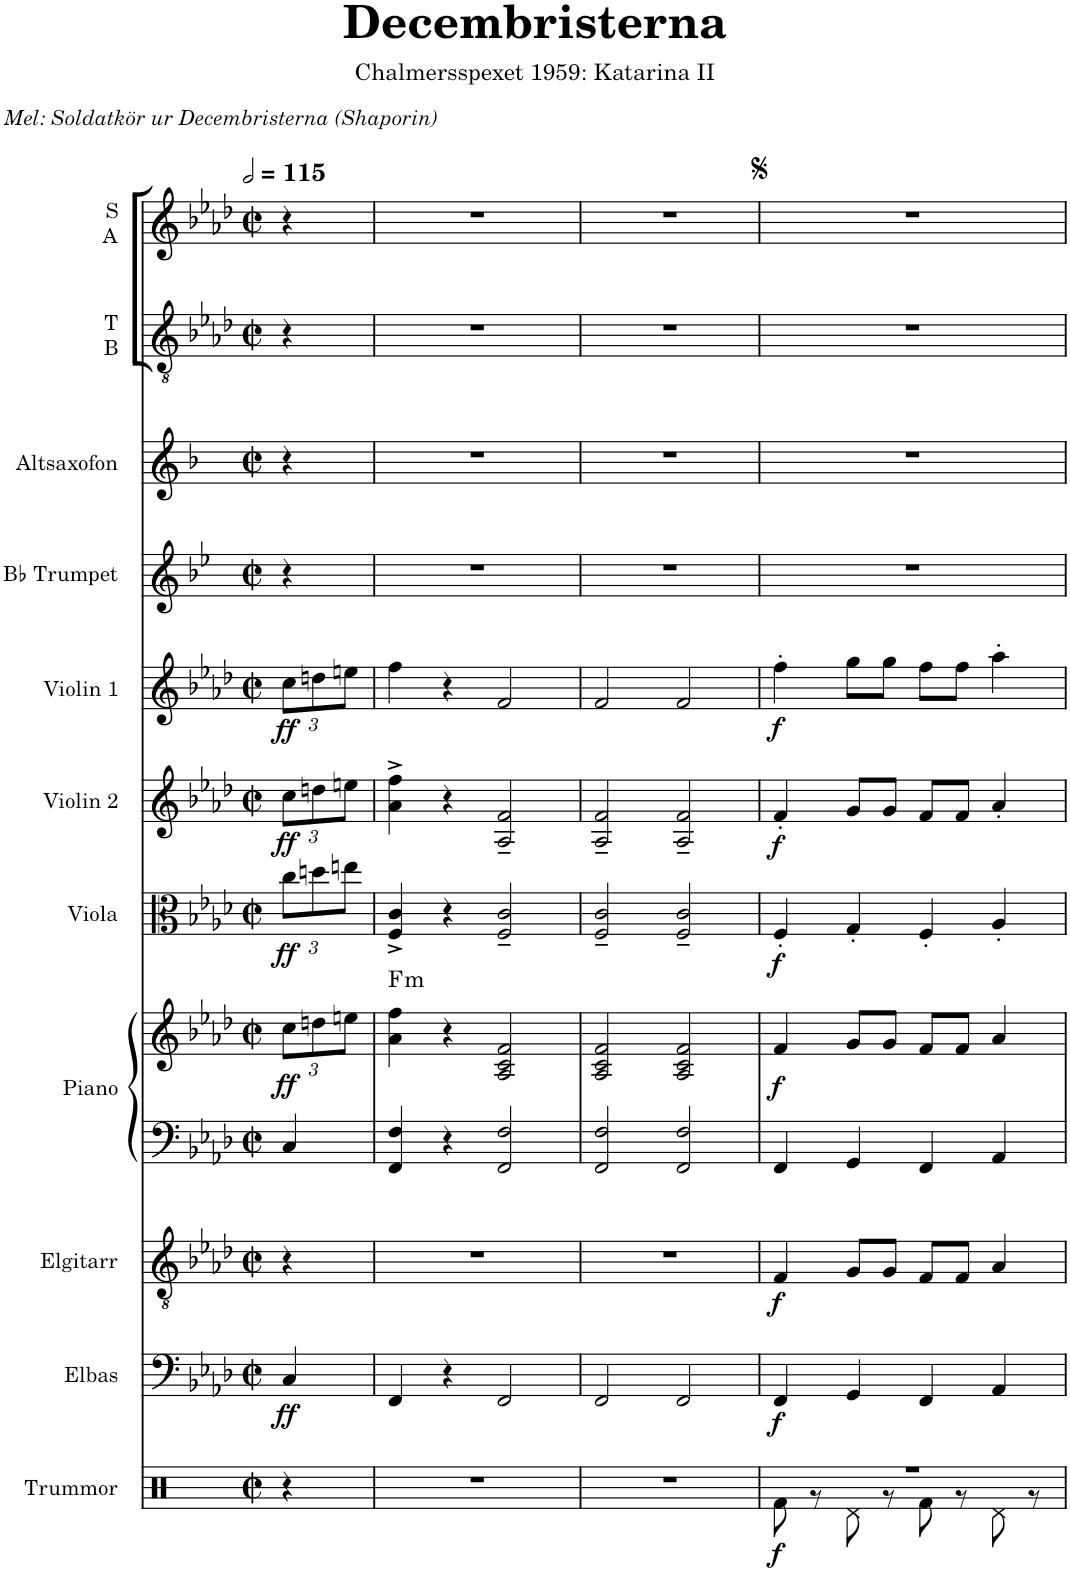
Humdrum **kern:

**kern	**dynam	**kern	**dynam	**kern	**dynam	**kern	**kern	**dynam	**harte	**kern	**dynam	**kern	**dynam	**kern	**dynam	**kern	**kern	**kern	**kern
*part11	*part11	*part10	*part10	*part9	*part9	*part8	*part8	*part8	*part8	*part7	*part7	*part6	*part6	*part5	*part5	*part4	*part3	*part2	*part1
*staff12	*staff12	*staff11	*staff11	*staff10	*staff10	*staff9	*staff8	*staff8/9	*	*staff7	*staff7	*staff6	*staff6	*staff5	*staff5	*staff4	*staff3	*staff2	*staff1
*I"Trummor	*	*I"Elbas	*	*I"Elgitarr	*	*I"Piano	*	*	*	*I"Viola	*	*I"Violin 2	*	*I"Violin 1	*	*I"Bb Trumpet	*I"Altsaxofon	*I"T B	*I"S A
*I'Tr.	*	*	*	*	*	*I'Pno	*	*	*	*I'Vla.	*	*I'Vln. 2	*	*I'Vln. 1	*	*I'Bb Tpt.	*I'A. Sax.	*I'T B	*I'S A
*clefX	*	*clefF4	*	*clefGv2	*	*clefF4	*clefG2	*	*	*clefC3	*	*clefG2	*	*clefG2	*	*clefG2	*clefG2	*clefGv2	*clefG2
*	*	*Trd7c12	*	*	*	*	*	*	*	*	*	*	*	*	*	*Trd1c2	*Trd5c9	*	*
*k[]	*	*k[b-e-a-d-]	*	*k[b-e-a-d-]	*	*k[b-e-a-d-]	*k[b-e-a-d-]	*	*	*k[b-e-a-d-]	*	*k[b-e-a-d-]	*	*k[b-e-a-d-]	*	*k[b-e-]	*k[b-]	*k[b-e-a-d-]	*k[b-e-a-d-]
*M2/2	*	*M2/2	*	*M2/2	*	*M2/2	*M2/2	*	*	*M2/2	*	*M2/2	*	*M2/2	*	*M2/2	*M2/2	*M2/2	*M2/2
*met(c|)	*	*met(c|)	*	*met(c|)	*	*met(c|)	*met(c|)	*	*	*met(c|)	*	*met(c|)	*	*met(c|)	*	*met(c|)	*met(c|)	*met(c|)	*met(c|)
*MM230	*	*MM230	*	*MM230	*	*MM230	*MM230	*	*	*MM230	*	*MM230	*	*MM230	*	*MM230	*MM230	*MM230	*MM230
*	*	*	*	*	*	*	*Xbrackettup	*	*	*Xbrackettup	*	*Xbrackettup	*	*Xbrackettup	*	*	*	*	*
=	=	=	=	=	=	=	=	=	=	=	=	=	=	=	=	=	=	=	=
!	!	!	!LO:DY:b	!	!	!	!	!LO:DY:b	!	!	!LO:DY:b	!	!LO:DY:b	!	!LO:DY:b	!	!	!	!
4r	.	4C/	ff	4r	.	4C/	12cc\L	ff	.	12cc\L	ff	12cc\L	ff	12cc\L	ff	4r	4r	4r	4r
.	.	.	.	.	.	.	12ddn\	.	.	12ddn\	.	12ddn\	.	12ddn\	.	.	.	.	.
.	.	.	.	.	.	.	12een\J	.	.	12een\J	.	12een\J	.	12een\J	.	.	.	.	.
=1	=1	=1	=1	=1	=1	=1	=1	=1	=1	=1	=1	=1	=1	=1	=1	=1	=1	=1	=1
!	!	!	!	!	!	!	!	!	!LO:H:kt=m	!	!	!	!	!	!	!	!	!	!
1r	.	4FF/	.	1r	.	4FF/ 4F/	4a-\ 4ff\	.	F:min	4F/^ 4c/^	.	4a-\^ 4ff\^	.	4ff\	.	1r	1r	1r	1r
.	.	4r	.	.	.	4r	4r	.	.	4r	.	4r	.	4r	.	.	.	.	.
.	.	2FF/	.	.	.	2FF/ 2F/	2A-/ 2c/ 2f/	.	.	2F/~ 2c/~	.	2A-/~ 2f/~	.	2f/	.	.	.	.	.
=2	=2	=2	=2	=2	=2	=2	=2	=2	=2	=2	=2	=2	=2	=2	=2	=2	=2	=2	=2
1r	.	2FF/	.	1r	.	2FF/ 2F/	2A-/ 2c/ 2f/	.	.	2F/~ 2c/~	.	2A-/~ 2f/~	.	2f/	.	1r	1r	1r	1r
.	.	2FF/	.	.	.	2FF/ 2F/	2A-/ 2c/ 2f/	.	.	2F/~ 2c/~	.	2A-/~ 2f/~	.	2f/	.	.	.	.	.
=3	=3	=3	=3	=3	=3	=3	=3	=3	=3	=3	=3	=3	=3	=3	=3	=3	=3	=3	=3
*^	*	*	*	*	*	*	*	*	*	*	*	*	*	*	*	*	*	*	*
!	!	!LO:DY:b	!	!LO:DY:b	!	!LO:DY:b	!	!	!LO:DY:b	!	!	!LO:DY:b	!	!LO:DY:b	!	!LO:DY:b	!	!	!	!
1r	8Rf\	f	4FF/	f	4F/	f	4FF/	4f/	f	.	4F'/	f	4f'/	f	4ff'\	f	1r	1r	1r	1r
.	8r	.	.	.	.	.	.	.	.	.	.	.	.	.	.	.	.	.	.	.
.	8Rd\	.	4GG/	.	8G/L	.	4GG/	8g/L	.	.	4G'/	.	8g/L	.	8gg\L	.	.	.	.	.
.	8r	.	.	.	8G/J	.	.	8g/J	.	.	.	.	8g/J	.	8gg\J	.	.	.	.	.
.	8Rf\	.	4FF/	.	8F/L	.	4FF/	8f/L	.	.	4F'/	.	8f/L	.	8ff\L	.	.	.	.	.
.	8r	.	.	.	8F/J	.	.	8f/J	.	.	.	.	8f/J	.	8ff\J	.	.	.	.	.
.	8Rd\	.	4AA-/	.	4A-/	.	4AA-/	4a-/	.	.	4A-'/	.	4a-'/	.	4aa-'\	.	.	.	.	.
.	8r	.	.	.	.	.	.	.	.	.	.	.	.	.	.	.	.	.	.	.
*v	*v	*	*	*	*	*	*	*	*	*	*	*	*	*	*	*	*	*	*	*
=	=	=	=	=	=	=	=	=	=	=	=	=	=	=	=	=	=	=	=
*-	*-	*-	*-	*-	*-	*-	*-	*-	*-	*-	*-	*-	*-	*-	*-	*-	*-	*-	*-
